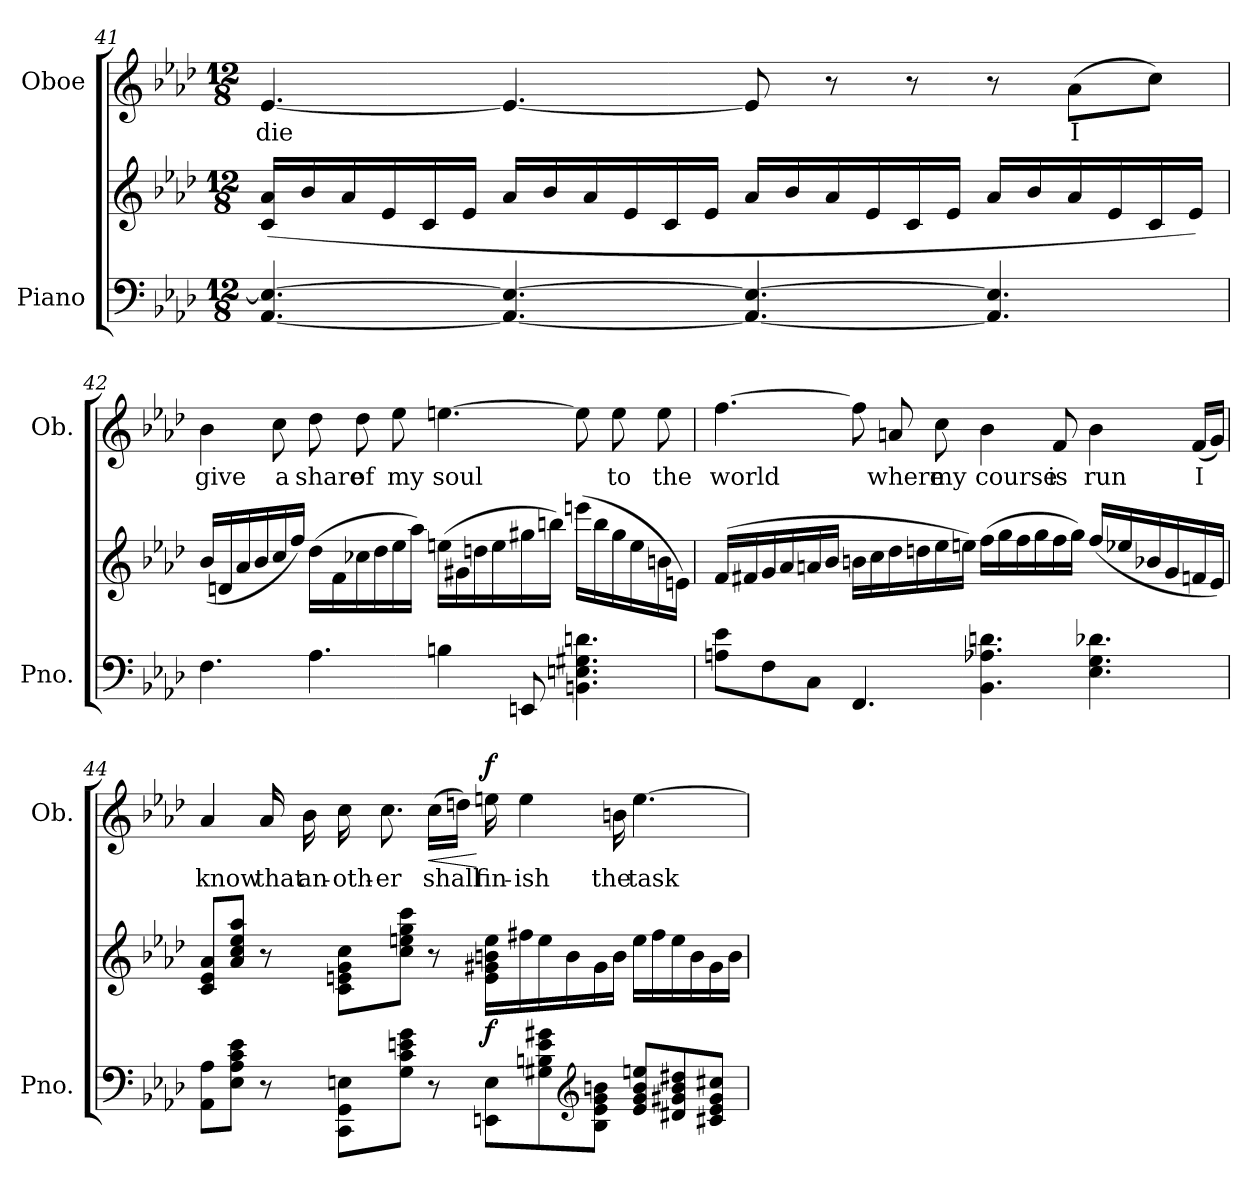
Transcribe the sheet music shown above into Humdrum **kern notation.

**kern	**kern	**dynam	**kern	**text	**dynam
*part2	*part2	*part2	*part1	*part1	*part1
*staff3	*staff2	*staff2/3	*staff1	*staff1	*staff1
*I"Piano	*	*	*I"Oboe	*	*
*I'Pno.	*	*	*I'Ob.	*	*
!!LO:PB:g=z
*clefF4	*clefG2	*	*clefG2	*	*
*k[b-e-a-d-]	*k[b-e-a-d-]	*	*k[b-e-a-d-]	*	*
*M12/8	*M12/8	*	*M12/8	*	*
=41	=41	=41	=41	=41	=41
!	!	!	!	!LO:LY:b	!
[4.AA-/ 4.E-/_	(>16c/ 16a-/LL	.	[4.e-/	die	.
.	16b-/	.	.	.	.
.	16a-/	.	.	.	.
.	16e-/	.	.	.	.
.	16c/	.	.	.	.
.	16e-/JJ	.	.	.	.
4.AA-/_ 4.E-/_	16a-/LL	.	4.e-/_	.	.
.	16b-/	.	.	.	.
.	16a-/	.	.	.	.
.	16e-/	.	.	.	.
.	16c/	.	.	.	.
.	16e-/JJ	.	.	.	.
4.AA-/_ 4.E-/_	16a-/LL	.	8e-/]	.	.
.	16b-/	.	.	.	.
.	16a-/	.	8r	.	.
.	16e-/	.	.	.	.
.	16c/	.	8r	.	.
.	16e-/JJ	.	.	.	.
4.AA-/] 4.E-/]	16a-/LL	.	8r	.	.
.	16b-/	.	.	.	.
!	!	!	!	!LO:LY:b	!
.	16a-/	.	(8a-\L	I	.
.	16e-/	.	.	.	.
.	16c/	.	8cc\J)	.	.
.	16e-/JJ)	.	.	.	.
!!LO:LB:g=z
=42	=42	=42	=42	=42	=42
!	!	!	!	!LO:LY:b	!
4.F\	(16b-/LL	.	4b-\	give	.
.	16dn/	.	.	.	.
.	16a-/	.	.	.	.
.	16b-/	.	.	.	.
!	!	!	!	!LO:LY:b	!
.	16cc/	.	8cc\	a	.
.	16ff/JJ)	.	.	.	.
!	!	!	!	!LO:LY:b	!
4.A-\	(16dd-\LL	.	8dd-\	share	.
.	16f\	.	.	.	.
!	!	!	!	!LO:LY:b	!
.	16cc-X\	.	8dd-\	of	.
.	16dd-\	.	.	.	.
!	!	!	!	!LO:LY:b	!
.	16ee-\	.	8ee-\	my	.
.	16aa-\JJ)	.	.	.	.
!	!	!	!	!LO:LY:b	!
4Bn\	(16een\LL	.	[4.een\	soul	.
.	16g#X\	.	.	.	.
.	16ddn\	.	.	.	.
.	16ee\	.	.	.	.
8EEn/	16gg#X\	.	.	.	.
.	16bbn\JJ)	.	.	.	.
4.BBn\ 4.En\ 4.G#X\ 4.dn\	(16eeen\LL	.	8ee\]	.	.
.	16bb\	.	.	.	.
!	!	!	!	!LO:LY:b	!
.	16gg#\	.	8ee\	to	.
.	16ee\	.	.	.	.
!	!	!	!	!LO:LY:b	!
.	16bn\	.	8ee\	the	.
.	16en\JJ)	.	.	.	.
!!LO:LB:g=z
=43	=43	=43	=43	=43	=43
!	!	!	!	!LO:LY:b	!
8An\ 8e-\L	(16f/LL	.	[4.ff\	world	.
.	16f#X/	.	.	.	.
8F\	16g/	.	.	.	.
.	16a-/	.	.	.	.
8C\J	16an/	.	.	.	.
.	16b-/JJ	.	.	.	.
4.FF/	16bn\LL	.	8ff\]	.	.
.	16cc\	.	.	.	.
!	!	!	!	!LO:LY:b	!
.	16dd-\	.	8an/	where	.
.	16ddn\	.	.	.	.
!	!	!	!	!LO:LY:b	!
.	16ee-\	.	8cc\	my	.
.	16een\JJ)	.	.	.	.
!	!	!	!	!LO:LY:b	!
4.BB-\ 4.A-X\ 4.dn\	(16ff\LL	.	4b-\	course	.
.	16gg\	.	.	.	.
.	16ff\	.	.	.	.
.	16gg\	.	.	.	.
!	!	!	!	!LO:LY:b	!
.	16ff\	.	8f/	is	.
.	16gg\JJ)	.	.	.	.
!	!	!	!	!LO:LY:b	!
4.E-\ 4.G\ 4.d-X\	(16ff/LL	.	4b-\	run	.
.	16ee-X/	.	.	.	.
.	16b-X/	.	.	.	.
.	16g/	.	.	.	.
!	!	!	!	!LO:LY:b	!
.	16fn/	.	(16f/LL	I	.
.	16e-/JJ)	.	16g/JJ)	.	.
!!LO:PB:g=z
=44	=44	=44	=44	=44	=44
!	!	!	!	!LO:LY:b	!
8AA-\ 8A-\L	8c/ 8e-/ 8a-/L	.	4a-/	know	.
8E-\ 8A-\ 8c\ 8e-\J	8a-/ 8cc/ 8ee-/ 8aa-/J	.	.	.	.
!	!	!	!	!LO:LY:b	!
8r	8r	.	16a-/	that	.
!	!	!	!	!LO:LY:b	!
.	.	.	16b-\	an-	.
!	!	!	!	!LO:LY:b	!
8CC\ 8GG\ 8En\L	8c\ 8en\ 8g\ 8cc\L	.	16cc\	-oth-	.
!	!	!	!	!LO:LY:b	!
.	.	.	8.cc\	-er	.
8G\ 8c\ 8en\ 8g\J	8cc\ 8een\ 8gg\ 8ccc\J	.	.	.	.
!	!	!	!	!LO:LY:b	!LO:HP:b
8r	8r	.	(16cc\LL	shall	<
.	.	.	16ddn\JJ)	.	.
!	!	!LO:DY:b	!	!LO:LY:b	!LO:DY:n=1:b
8EEn\ 8E\L	16e\ 16g#X\ 16bn\ 16ee\LL	f	16een\	fin-	[ f
!	!	!	!	!LO:LY:b	!
.	16ff#X\	.	4ee\	-ish	.
8G#X\ 8Bn\ 8e\ 8g#X\	16ee\	.	.	.	.
.	16b\	.	.	.	.
*clefG2	*	*	*	*	*
8B\ 8e\ 8g#\ 8bn\J	16g#\	.	.	.	.
!	!	!	!	!LO:LY:b	!
.	16b\JJ	.	16bn\	the	.
!	!	!	!	!LO:LY:b	!
8e/ 8g#/ 8b/ 8een/L	16ee\LL	.	[4.ee\	task	.
.	16ff#\	.	.	.	.
8d#X/ 8g#X/ 8b/ 8dd#X/	16ee\	.	.	.	.
.	16b\	.	.	.	.
8c#X/ 8e/ 8g#/ 8cc#X/J	16g#\	.	.	.	.
.	16b\JJ	.	.	.	.
=	=	=	=	=	=
*-	*-	*-	*-	*-	*-
